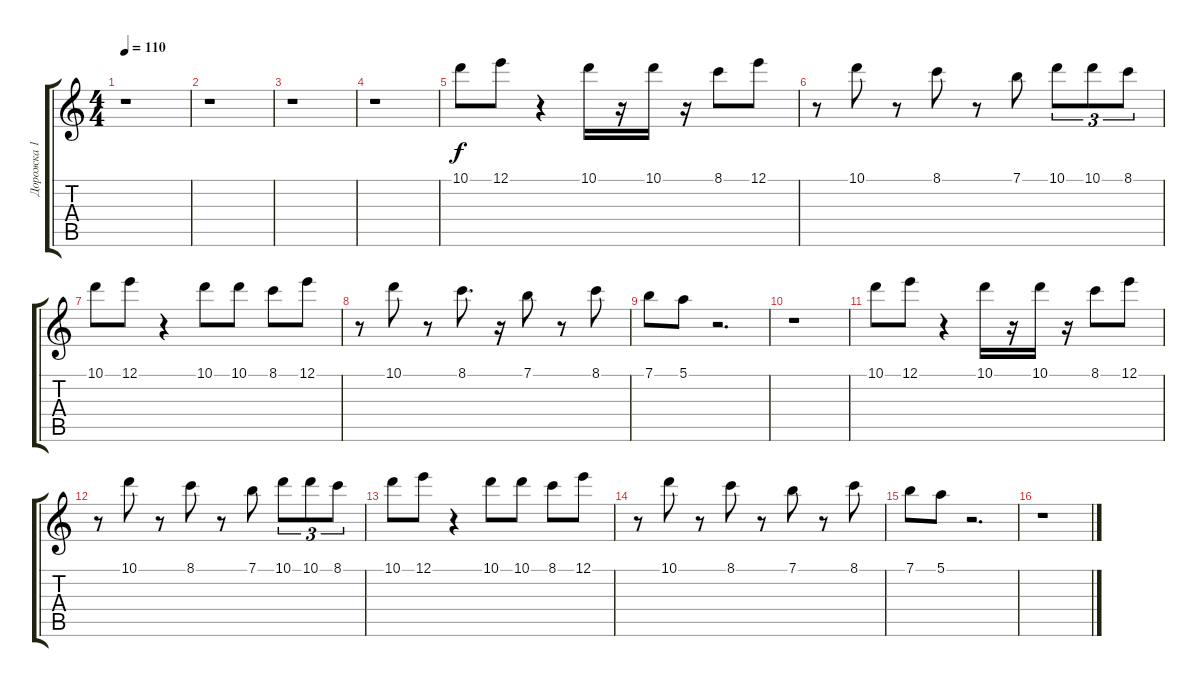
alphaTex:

\track ("Дорожка 1" "Дорожка 1") {instrument electricguitarjazz}
\staff {score tabs}
\tuning (E4 B3 G3 D3 A2 E2) {hide}
\ts (4 4)
\tempo 110
\clef g2
\ks c
r.1{dy f} |
r.1 |
r.1 |
r.1 |
10.1.8 12.1.8 r.4 10.1.16 r.16 10.1.16 r.16 8.1.8 12.1.8 |
r.8 10.1.8 r.8 8.1.8 r.8 7.1.8 10.1.8{tu (3 2)} 10.1.8{tu (3 2)} 8.1.8{tu (3 2)} |
10.1.8 12.1.8 r.4 10.1.8 10.1.8 8.1.8 12.1.8 |
r.8 10.1.8 r.8 8.1.8{d} r.16 7.1.8 r.8 8.1.8 |
7.1.8 5.1.8 r.2{d} |
r.1 |
10.1.8 12.1.8 r.4 10.1.16 r.16 10.1.16 r.16 8.1.8 12.1.8 |
r.8 10.1.8 r.8 8.1.8 r.8 7.1.8 10.1.8{tu (3 2)} 10.1.8{tu (3 2)} 8.1.8{tu (3 2)} |
10.1.8 12.1.8 r.4 10.1.8 10.1.8 8.1.8 12.1.8 |
r.8 10.1.8 r.8 8.1.8 r.8 7.1.8 r.8 8.1.8 |
7.1.8 5.1.8 r.2{d} |
r.1
